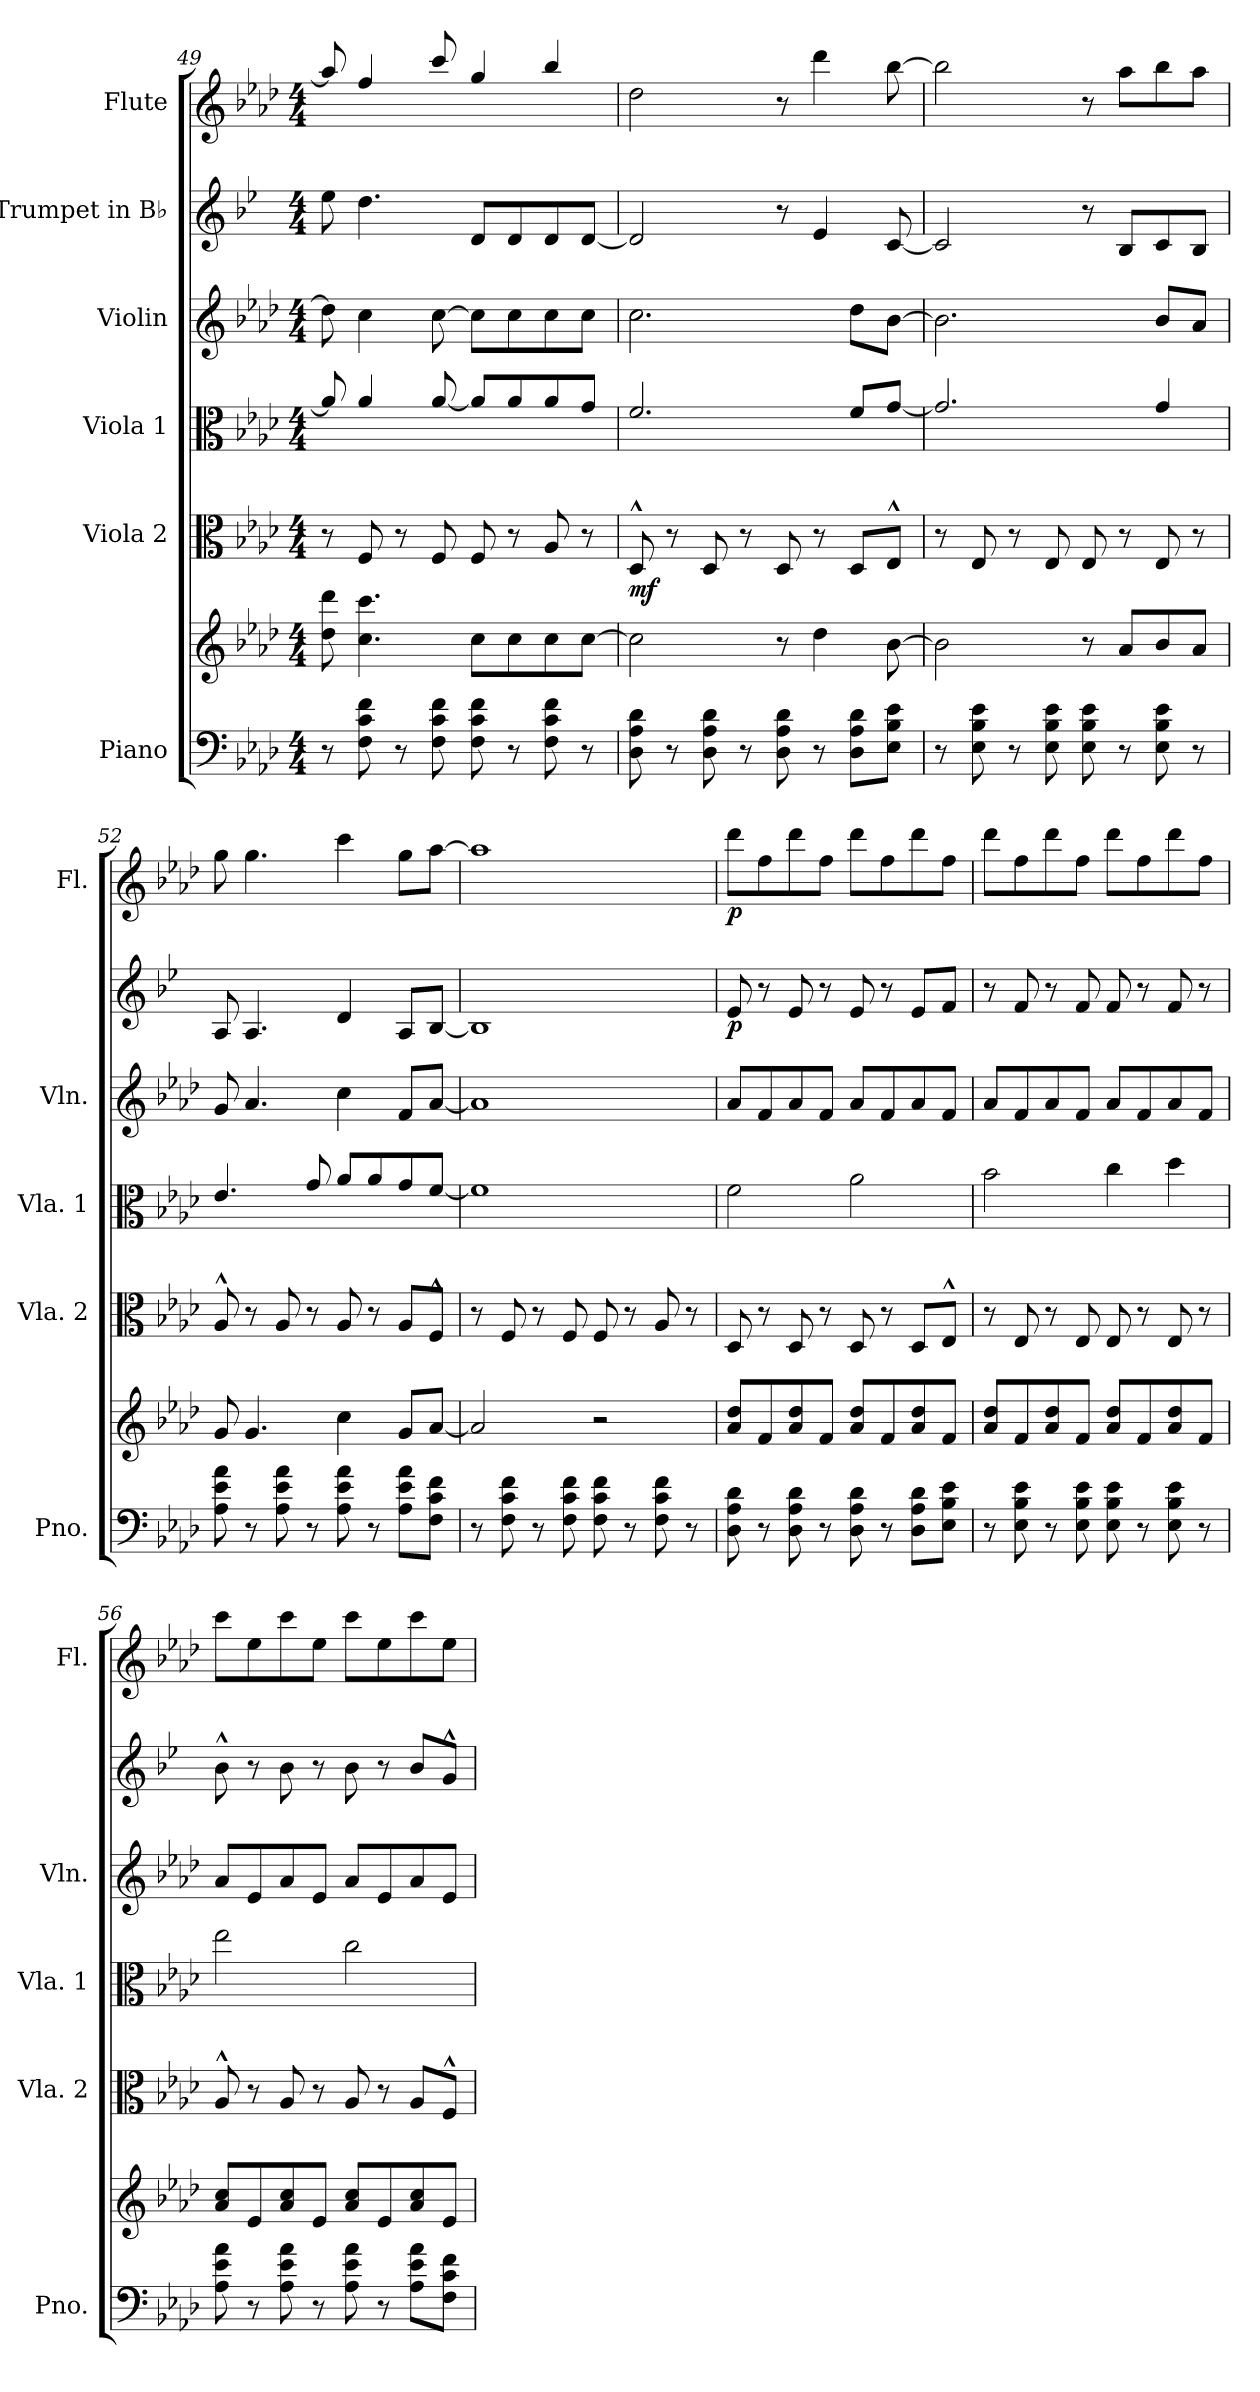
**kern	**kern	**kern	**dynam	**kern	**kern	**kern	**dynam	**kern	**dynam
*part6	*part6	*part5	*part5	*part4	*part3	*part2	*part2	*part1	*part1
*staff7	*staff6	*staff5	*staff5	*staff4	*staff3	*staff2	*staff2	*staff1	*staff1
*I"Piano	*	*I"Viola 2	*	*I"Viola 1	*I"Violin	*I"Trumpet in B♭	*	*I"Flute	*
*I'Pno.	*	*I'Vla. 2	*	*I'Vla. 1	*I'Vln.	*	*	*I'Fl.	*
!!LO:PB:g=z
*clefF4	*clefG2	*clefC3	*	*clefC3	*clefG2	*clefG2	*	*clefG2	*
*	*	*	*	*	*	*ITrd1c2	*	*	*
*k[b-e-a-d-]	*k[b-e-a-d-]	*k[b-e-a-d-]	*	*k[b-e-a-d-]	*k[b-e-a-d-]	*k[b-e-a-d-]	*	*k[b-e-a-d-]	*
*M4/4	*M4/4	*M4/4	*	*M4/4	*M4/4	*M4/4	*	*M4/4	*
=49	=49	=49	=49	=49	=49	=49	=49	=49	=49
8r	8dd-\ 8ddd-\	8r	.	8a-/]	8dd-\]	8dd-\	.	8aa-/]	.
8F\ 8c\ 8f\	4.cc\ 4.ccc\	8F/	.	4a-/	4cc\	4.cc\	.	4ff/	.
8r	.	8r	.	.	.	.	.	.	.
8F\ 8c\ 8f\	.	8F/	.	[8a-/	[8cc\	.	.	8ccc/	.
8F\ 8c\ 8f\	8cc\L	8F/	.	8a-/L]	8cc\L]	8c/L	.	4gg/	.
8r	8cc\	8r	.	8a-/	8cc\	8c/	.	.	.
8F\ 8c\ 8f\	8cc\	8A-/	.	8a-/	8cc\	8c/	.	4bb-/	.
8r	[8cc\J	8r	.	8g/J	8cc\J	[8c/J	.	.	.
=50	=50	=50	=50	=50	=50	=50	=50	=50	=50
!	!	!	!LO:DY:b	!	!	!	!	!	!
8D-\ 8A-\ 8d-\	2cc\]	8D-^^/	mf	2.f/	2.cc\	2c/]	.	2dd-\	.
8r	.	8r	.	.	.	.	.	.	.
8D-\ 8A-\ 8d-\	.	8D-/	.	.	.	.	.	.	.
8r	.	8r	.	.	.	.	.	.	.
8D-\ 8A-\ 8d-\	8r	8D-/	.	.	.	8r	.	8r	.
8r	4dd-\	8r	.	.	.	4d-/	.	4ddd-\	.
8D-\ 8A-\ 8d-\L	.	8D-/L	.	8f/L	8dd-\L	.	.	.	.
8E-\ 8B-\ 8e-\J	[8b-\	8E-^^/J	.	[8g/J	[8b-\J	[8B-/	.	[8bb-\	.
=51	=51	=51	=51	=51	=51	=51	=51	=51	=51
8r	2b-\]	8r	.	2.g/]	2.b-\]	2B-/]	.	2bb-\]	.
8E-\ 8B-\ 8e-\	.	8E-/	.	.	.	.	.	.	.
8r	.	8r	.	.	.	.	.	.	.
8E-\ 8B-\ 8e-\	.	8E-/	.	.	.	.	.	.	.
8E-\ 8B-\ 8e-\	8r	8E-/	.	.	.	8r	.	8r	.
8r	8a-/L	8r	.	.	.	8A-/L	.	8aa-\L	.
8E-\ 8B-\ 8e-\	8b-/	8E-/	.	4g/	8b-/L	8B-/	.	8bb-\	.
8r	8a-/J	8r	.	.	8a-/J	8A-/J	.	8aa-\J	.
=52	=52	=52	=52	=52	=52	=52	=52	=52	=52
8A-\ 8e-\ 8a-\	8g/	8A-^^/	.	4.e-/	8g/	8G/	.	8gg\	.
8r	4.g/	8r	.	.	4.a-/	4.G/	.	4.gg\	.
8A-\ 8e-\ 8a-\	.	8A-/	.	.	.	.	.	.	.
8r	.	8r	.	8g/	.	.	.	.	.
8A-\ 8e-\ 8a-\	4cc\	8A-/	.	8a-/L	4cc\	4c/	.	4ccc\	.
8r	.	8r	.	8a-/	.	.	.	.	.
8A-\ 8e-\ 8a-\L	8g/L	8A-/L	.	8g/	8f/L	8G/L	.	8gg\L	.
8F\ 8c\ 8f\J	[8a-/J	8F^^/J	.	[8f/J	[8a-/J	[8A-/J	.	[8aa-\J	.
=53	=53	=53	=53	=53	=53	=53	=53	=53	=53
8r	2a-/]	8r	.	1f]	1a-]	1A-]	.	1aa-]	.
8F\ 8c\ 8f\	.	8F/	.	.	.	.	.	.	.
8r	.	8r	.	.	.	.	.	.	.
8F\ 8c\ 8f\	.	8F/	.	.	.	.	.	.	.
8F\ 8c\ 8f\	2r	8F/	.	.	.	.	.	.	.
8r	.	8r	.	.	.	.	.	.	.
8F\ 8c\ 8f\	.	8A-/	.	.	.	.	.	.	.
8r	.	8r	.	.	.	.	.	.	.
=54	=54	=54	=54	=54	=54	=54	=54	=54	=54
!	!	!	!	!	!	!	!LO:DY:b	!	!LO:DY:b
8D-\ 8A-\ 8d-\	8a-/ 8dd-/L	8D-/	.	2f\	8a-/L	8d-/	p	8ddd-\L	p
8r	8f/	8r	.	.	8f/	8r	.	8ff\	.
8D-\ 8A-\ 8d-\	8a-/ 8dd-/	8D-/	.	.	8a-/	8d-/	.	8ddd-\	.
8r	8f/J	8r	.	.	8f/J	8r	.	8ff\J	.
8D-\ 8A-\ 8d-\	8a-/ 8dd-/L	8D-/	.	2a-\	8a-/L	8d-/	.	8ddd-\L	.
8r	8f/	8r	.	.	8f/	8r	.	8ff\	.
8D-\ 8A-\ 8d-\L	8a-/ 8dd-/	8D-/L	.	.	8a-/	8d-/L	.	8ddd-\	.
8E-\ 8B-\ 8e-\J	8f/J	8E-^^/J	.	.	8f/J	8e-/J	.	8ff\J	.
!!LO:LB:g=z
=55	=55	=55	=55	=55	=55	=55	=55	=55	=55
8r	8a-/ 8dd-/L	8r	.	2b-\	8a-/L	8r	.	8ddd-\L	.
8E-\ 8B-\ 8e-\	8f/	8E-/	.	.	8f/	8e-/	.	8ff\	.
8r	8a-/ 8dd-/	8r	.	.	8a-/	8r	.	8ddd-\	.
8E-\ 8B-\ 8e-\	8f/J	8E-/	.	.	8f/J	8e-/	.	8ff\J	.
8E-\ 8B-\ 8e-\	8a-/ 8dd-/L	8E-/	.	4cc\	8a-/L	8e-/	.	8ddd-\L	.
8r	8f/	8r	.	.	8f/	8r	.	8ff\	.
8E-\ 8B-\ 8e-\	8a-/ 8dd-/	8E-/	.	4dd-\	8a-/	8e-/	.	8ddd-\	.
8r	8f/J	8r	.	.	8f/J	8r	.	8ff\J	.
=56	=56	=56	=56	=56	=56	=56	=56	=56	=56
8A-\ 8e-\ 8a-\	8a-/ 8cc/L	8A-^^/	.	2ee-\	8a-/L	8a-^^\	.	8ccc\L	.
8r	8e-/	8r	.	.	8e-/	8r	.	8ee-\	.
8A-\ 8e-\ 8a-\	8a-/ 8cc/	8A-/	.	.	8a-/	8a-\	.	8ccc\	.
8r	8e-/J	8r	.	.	8e-/J	8r	.	8ee-\J	.
8A-\ 8e-\ 8a-\	8a-/ 8cc/L	8A-/	.	2cc\	8a-/L	8a-\	.	8ccc\L	.
8r	8e-/	8r	.	.	8e-/	8r	.	8ee-\	.
8A-\ 8e-\ 8a-\L	8a-/ 8cc/	8A-/L	.	.	8a-/	8a-/L	.	8ccc\	.
8F\ 8c\ 8f\J	8e-/J	8F^^/J	.	.	8e-/J	8f^^/J	.	8ee-\J	.
=	=	=	=	=	=	=	=	=	=
*-	*-	*-	*-	*-	*-	*-	*-	*-	*-
